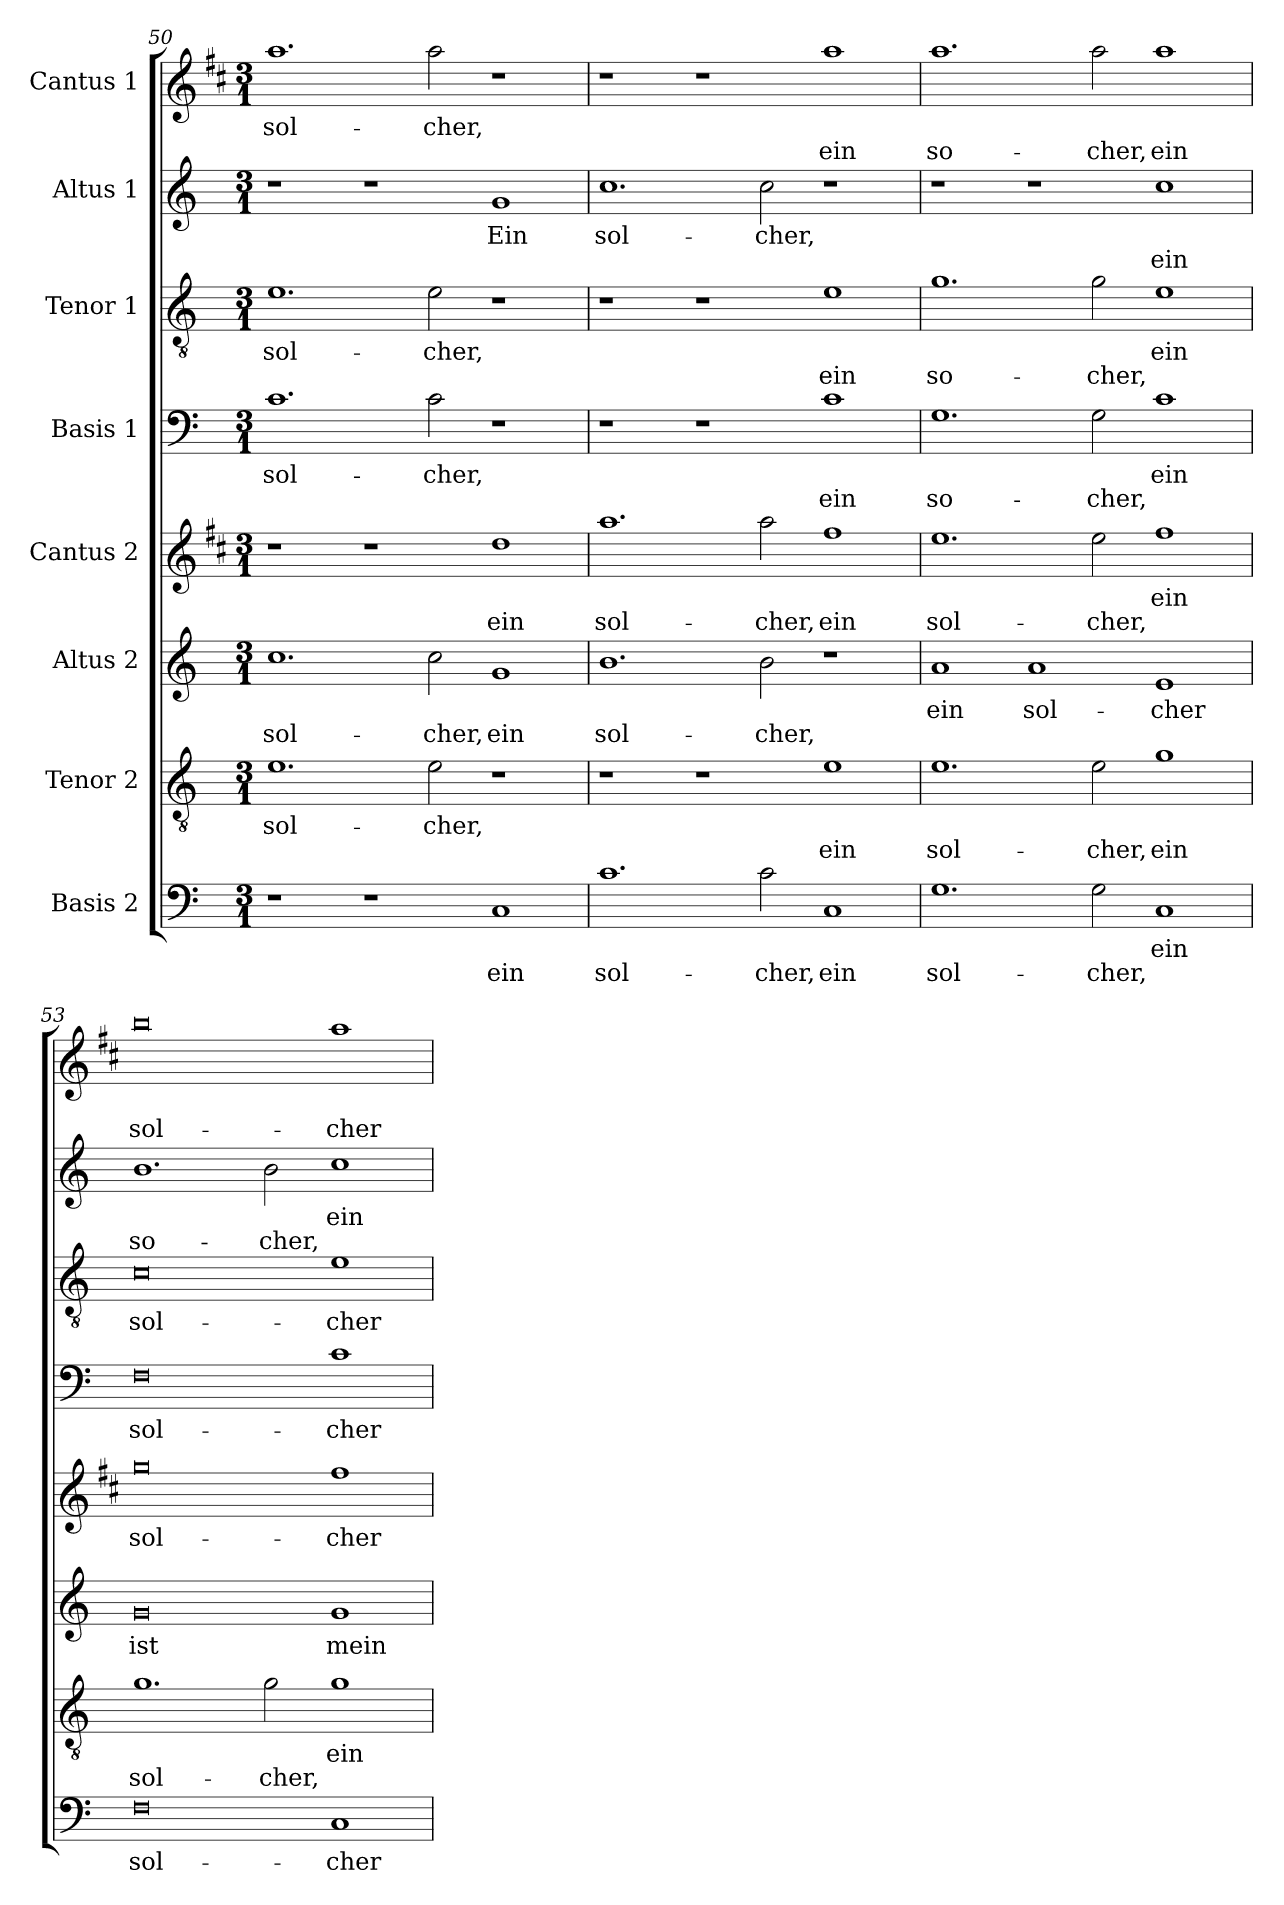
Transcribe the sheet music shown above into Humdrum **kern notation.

**kern	**text	**text	**kern	**text	**text	**kern	**text	**text	**kern	**text	**text	**kern	**text	**text	**kern	**text	**text	**kern	**text	**text	**kern	**text	**text
*part8	*part8	*part8	*part7	*part7	*part7	*part6	*part6	*part6	*part5	*part5	*part5	*part4	*part4	*part4	*part3	*part3	*part3	*part2	*part2	*part2	*part1	*part1	*part1
*staff8	*staff8	*staff8	*staff7	*staff7	*staff7	*staff6	*staff6	*staff6	*staff5	*staff5	*staff5	*staff4	*staff4	*staff4	*staff3	*staff3	*staff3	*staff2	*staff2	*staff2	*staff1	*staff1	*staff1
*I"Basis 2	*	*	*I"Tenor 2	*	*	*I"Altus 2	*	*	*I"Cantus 2	*	*	*I"Basis 1	*	*	*I"Tenor 1	*	*	*I"Altus 1	*	*	*I"Cantus 1	*	*
*clefF4	*	*	*clefGv2	*	*	*clefG2	*	*	*clefG2	*	*	*clefF4	*	*	*clefGv2	*	*	*clefG2	*	*	*clefG2	*	*
*	*	*	*	*	*	*	*	*	*ITrd1c2	*	*	*	*	*	*	*	*	*	*	*	*ITrd1c2	*	*
*k[]	*	*	*k[]	*	*	*k[]	*	*	*k[]	*	*	*k[]	*	*	*k[]	*	*	*k[]	*	*	*k[]	*	*
*C:	*	*	*C:	*	*	*C:	*	*	*C:	*	*	*C:	*	*	*C:	*	*	*C:	*	*	*C:	*	*
*M3/1	*	*	*M3/1	*	*	*M3/1	*	*	*M3/1	*	*	*M3/1	*	*	*M3/1	*	*	*M3/1	*	*	*M3/1	*	*
=50	=50	=50	=50	=50	=50	=50	=50	=50	=50	=50	=50	=50	=50	=50	=50	=50	=50	=50	=50	=50	=50	=50	=50
!	!	!	!	!LO:LY:b	!	!	!	!LO:LY:b	!	!	!	!	!LO:LY:b	!	!	!LO:LY:b	!	!	!	!	!	!LO:LY:b	!
1r	.	.	1.e	sol-	.	1.cc	.	sol-	1r	.	.	1.c	sol-	.	1.e	sol-	.	1r	.	.	1.gg	sol-	.
1r	.	.	.	.	.	.	.	.	1r	.	.	.	.	.	.	.	.	1r	.	.	.	.	.
!	!	!	!	!LO:LY:b	!	!	!	!LO:LY:b	!	!	!	!	!LO:LY:b	!	!	!LO:LY:b	!	!	!	!	!	!LO:LY:b	!
.	.	.	2e	-cher,	.	2cc	.	-cher,	.	.	.	2c	-cher,	.	2e	-cher,	.	.	.	.	2gg	-cher,	.
!	!	!LO:LY:b	!	!	!	!	!	!LO:LY:b	!	!	!LO:LY:b	!	!	!	!	!	!	!	!LO:LY:b	!	!	!	!
1C	.	ein	1r	.	.	1g	.	ein	1cc	.	ein	1r	.	.	1r	.	.	1g	Ein	.	1r	.	.
=51	=51	=51	=51	=51	=51	=51	=51	=51	=51	=51	=51	=51	=51	=51	=51	=51	=51	=51	=51	=51	=51	=51	=51
!	!	!LO:LY:b	!	!	!	!	!	!LO:LY:b	!	!	!LO:LY:b	!	!	!	!	!	!	!	!LO:LY:b	!	!	!	!
1.c	.	sol-	1r	.	.	1.b	.	sol-	1.gg	.	sol-	1r	.	.	1r	.	.	1.cc	sol-	.	1r	.	.
.	.	.	1r	.	.	.	.	.	.	.	.	1r	.	.	1r	.	.	.	.	.	1r	.	.
!	!	!LO:LY:b	!	!	!	!	!	!LO:LY:b	!	!	!LO:LY:b	!	!	!	!	!	!	!	!LO:LY:b	!	!	!	!
2c	.	-cher,	.	.	.	2b	.	-cher,	2gg	.	-cher,	.	.	.	.	.	.	2cc	-cher,	.	.	.	.
!	!	!LO:LY:b	!	!	!LO:LY:b	!	!	!	!	!	!LO:LY:b	!	!	!LO:LY:b	!	!	!LO:LY:b	!	!	!	!	!	!LO:LY:b
1C	.	ein	1e	.	ein	1r	.	.	1ee	.	ein	1c	.	ein	1e	.	ein	1r	.	.	1gg	.	ein
=52	=52	=52	=52	=52	=52	=52	=52	=52	=52	=52	=52	=52	=52	=52	=52	=52	=52	=52	=52	=52	=52	=52	=52
!	!	!LO:LY:b	!	!	!LO:LY:b	!	!LO:LY:b	!	!	!	!LO:LY:b	!	!	!LO:LY:b	!	!	!LO:LY:b	!	!	!	!	!	!LO:LY:b
1.G	.	sol-	1.e	.	sol-	1a	ein	.	1.dd	.	sol-	1.G	.	so-	1.g	.	so-	1r	.	.	1.gg	.	so-
!	!	!	!	!	!	!	!LO:LY:b	!	!	!	!	!	!	!	!	!	!	!	!	!	!	!	!
.	.	.	.	.	.	1a	sol-	.	.	.	.	.	.	.	.	.	.	1r	.	.	.	.	.
!	!	!LO:LY:b	!	!	!LO:LY:b	!	!	!	!	!	!LO:LY:b	!	!	!LO:LY:b	!	!	!LO:LY:b	!	!	!	!	!	!LO:LY:b
2G	.	-cher,	2e	.	-cher,	.	.	.	2dd	.	-cher,	2G	.	-cher,	2g	.	-cher,	.	.	.	2gg	.	-cher,
!	!LO:LY:b	!	!	!	!LO:LY:b	!	!LO:LY:b	!	!	!LO:LY:b	!	!	!LO:LY:b	!	!	!LO:LY:b	!	!	!	!LO:LY:b	!	!	!LO:LY:b
1C	ein	.	1g	.	ein	1e	-cher	.	1ee	ein	.	1c	ein	.	1e	ein	.	1cc	.	ein	1gg	.	ein
=53	=53	=53	=53	=53	=53	=53	=53	=53	=53	=53	=53	=53	=53	=53	=53	=53	=53	=53	=53	=53	=53	=53	=53
!	!LO:LY:b	!	!	!	!LO:LY:b	!	!LO:LY:b	!	!	!LO:LY:b	!	!	!LO:LY:b	!	!	!LO:LY:b	!	!	!	!LO:LY:b	!	!	!LO:LY:b
0F	sol-	.	1.g	.	sol-	0g	ist	.	0ff	sol-	.	0F	sol-	.	0c	sol-	.	1.b	.	so-	0aa	.	sol-
!	!	!	!	!	!LO:LY:b	!	!	!	!	!	!	!	!	!	!	!	!	!	!	!LO:LY:b	!	!	!
.	.	.	2g	.	-cher,	.	.	.	.	.	.	.	.	.	.	.	.	2b	.	-cher,	.	.	.
!	!LO:LY:b	!	!	!LO:LY:b	!	!	!LO:LY:b	!	!	!LO:LY:b	!	!	!LO:LY:b	!	!	!LO:LY:b	!	!	!LO:LY:b	!	!	!	!LO:LY:b
1C	-cher	.	1g	ein	.	1g	mein	.	1ee	-cher	.	1c	-cher	.	1e	-cher	.	1cc	ein	.	1gg	.	-cher
=	=	=	=	=	=	=	=	=	=	=	=	=	=	=	=	=	=	=	=	=	=	=	=
*-	*-	*-	*-	*-	*-	*-	*-	*-	*-	*-	*-	*-	*-	*-	*-	*-	*-	*-	*-	*-	*-	*-	*-
